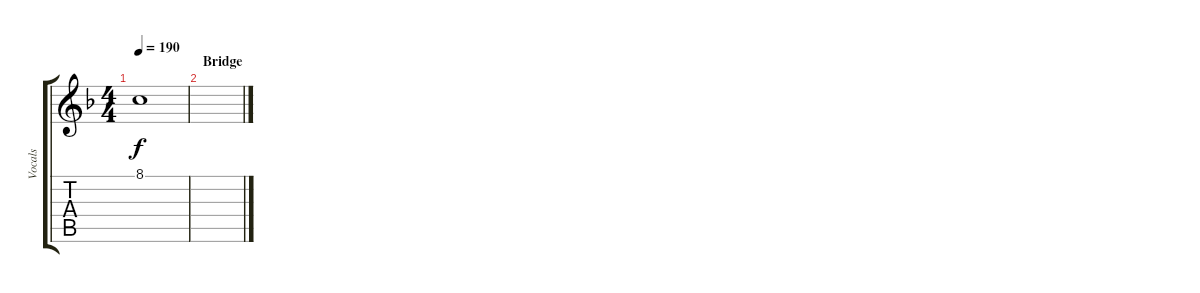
\track ("Vocals" "Vocals") {instrument baritonesax}
\staff {score tabs}
\tuning (E4 B3 G3 D3 A2 E2) {hide}
\ts (4 4)
\tempo 190
\clef g2
\ks f
8.1{t}.1{dy f} |
\section ("" "Bridge")
